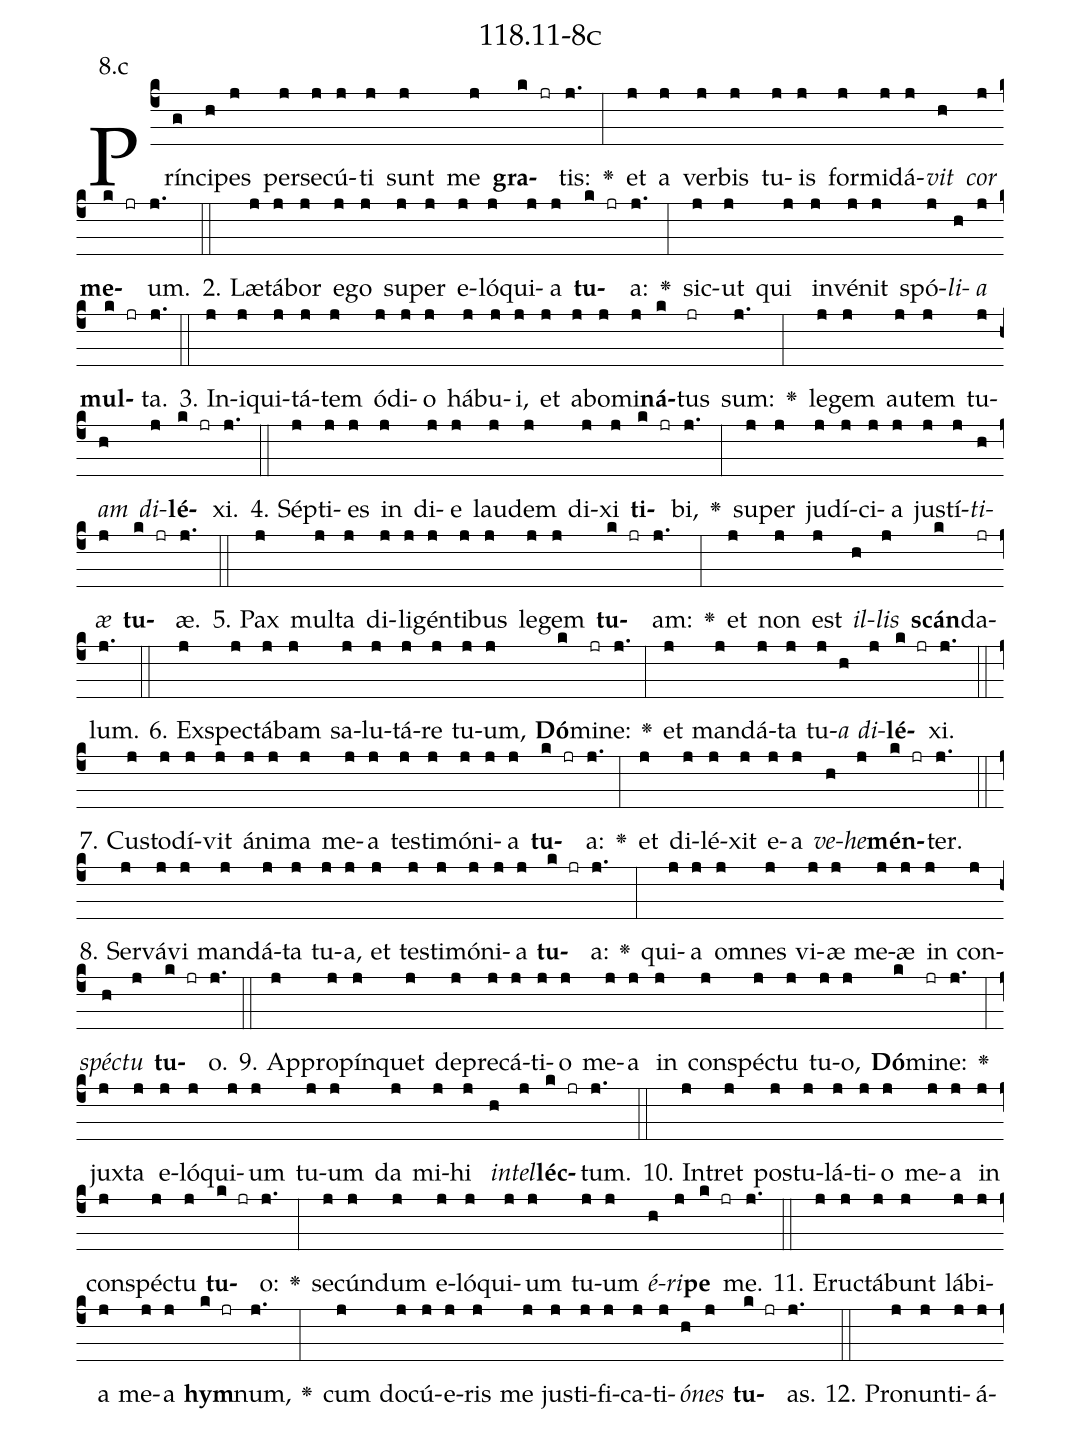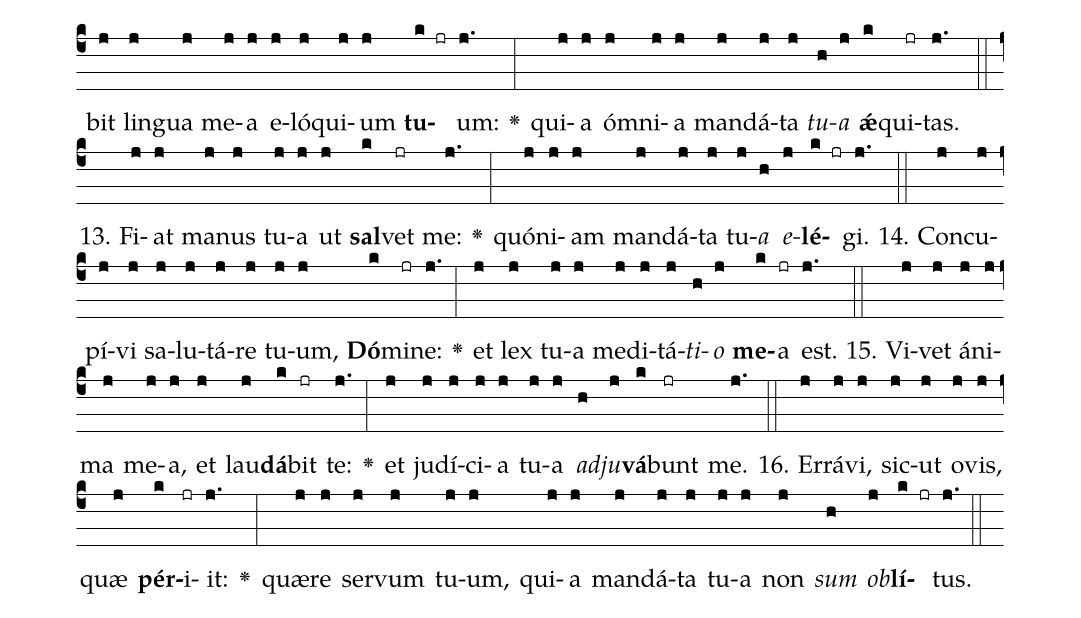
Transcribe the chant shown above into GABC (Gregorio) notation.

name: 118.11-8c;
annotation: 8.c;
%%
(c4)Prín(g)ci(h)pes(j) per(j)se(j)cú(j)ti(j) sunt(j) me(j) <b>gra</b>(k jr)tis:(j.) <v>\greheightstar</v>(:) et(j) a(j) ver(j)bis(j) tu(j)is(j) for(j)mi(j)dá(j)<i>vit</i>(h) <i>cor</i>(j) <b>me</b>(k jr)um.(j.) (::)
2. Læ(j)tá(j)bor(j) e(j)go(j) su(j)per(j) e(j)ló(j)qui(j)a(j) <b>tu</b>(k jr)a:(j.) <v>\greheightstar</v>(:) sic(j)ut(j) qui(j) in(j)vé(j)nit(j) spó(j)<i>li</i>(h)<i>a</i>(j) <b>mul</b>(k jr)ta.(j.) (::)
3. In(j)i(j)qui(j)tá(j)tem(j) ó(j)di(j)o(j) há(j)bu(j)i,(j) et(j) ab(j)o(j)mi(j)<b>ná</b>(k)tus(jr) sum:(j.) <v>\greheightstar</v>(:) le(j)gem(j) au(j)tem(j) tu(j)<i>am</i>(h) <i>di</i>(j)<b>lé</b>(k jr)xi.(j.) (::)
4. Sép(j)ti(j)es(j) in(j) di(j)e(j) lau(j)dem(j) di(j)xi(j) <b>ti</b>(k jr)bi,(j.) <v>\greheightstar</v>(:) su(j)per(j) ju(j)dí(j)ci(j)a(j) jus(j)tí(j)<i>ti</i>(h)<i>æ</i>(j) <b>tu</b>(k jr)æ.(j.) (::)
5. Pax(j) mul(j)ta(j) di(j)li(j)gén(j)ti(j)bus(j) le(j)gem(j) <b>tu</b>(k jr)am:(j.) <v>\greheightstar</v>(:) et(j) non(j) est(j) <i>il</i>(h)<i>lis</i>(j) <b>scán</b>(k)da(jr)lum.(j.) (::)
6. Ex(j)spec(j)tá(j)bam(j) sa(j)lu(j)tá(j)re(j) tu(j)um,(j) <b>Dó</b>(k)mi(jr)ne:(j.) <v>\greheightstar</v>(:) et(j) man(j)dá(j)ta(j) tu(j)<i>a</i>(h) <i>di</i>(j)<b>lé</b>(k jr)xi.(j.) (::)
7. Cus(j)to(j)dí(j)vit(j) á(j)ni(j)ma(j) me(j)a(j) tes(j)ti(j)mó(j)ni(j)a(j) <b>tu</b>(k jr)a:(j.) <v>\greheightstar</v>(:) et(j) di(j)lé(j)xit(j) e(j)a(j) <i>ve</i>(h)<i>he</i>(j)<b>mén</b>(k jr)ter.(j.) (::)
8. Ser(j)vá(j)vi(j) man(j)dá(j)ta(j) tu(j)a,(j) et(j) tes(j)ti(j)mó(j)ni(j)a(j) <b>tu</b>(k jr)a:(j.) <v>\greheightstar</v>(:) qui(j)a(j) om(j)nes(j) vi(j)æ(j) me(j)æ(j) in(j) con(j)<i>spéc</i>(h)<i>tu</i>(j) <b>tu</b>(k jr)o.(j.) (::)
9. Ap(j)pro(j)pín(j)quet(j) de(j)pre(j)cá(j)ti(j)o(j) me(j)a(j) in(j) con(j)spéc(j)tu(j) tu(j)o,(j) <b>Dó</b>(k)mi(jr)ne:(j.) <v>\greheightstar</v>(:) jux(j)ta(j) e(j)ló(j)qui(j)um(j) tu(j)um(j) da(j) mi(j)hi(j) <i>in</i>(h)<i>tel</i>(j)<b>léc</b>(k jr)tum.(j.) (::)
10. In(j)tret(j) pos(j)tu(j)lá(j)ti(j)o(j) me(j)a(j) in(j) con(j)spéc(j)tu(j) <b>tu</b>(k jr)o:(j.) <v>\greheightstar</v>(:) se(j)cún(j)dum(j) e(j)ló(j)qui(j)um(j) tu(j)um(j) <i>é</i>(h)<i>ri</i>(j)<b>pe</b>(k jr) me.(j.) (::)
11. E(j)ruc(j)tá(j)bunt(j) lá(j)bi(j)a(j) me(j)a(j) <b>hym</b>(k jr)num,(j.) <v>\greheightstar</v>(:) cum(j) do(j)cú(j)e(j)ris(j) me(j) jus(j)ti(j)fi(j)ca(j)ti(j)<i>ó</i>(h)<i>nes</i>(j) <b>tu</b>(k jr)as.(j.) (::)
12. Pro(j)nun(j)ti(j)á(j)bit(j) lin(j)gua(j) me(j)a(j) e(j)ló(j)qui(j)um(j) <b>tu</b>(k jr)um:(j.) <v>\greheightstar</v>(:) qui(j)a(j) óm(j)ni(j)a(j) man(j)dá(j)ta(j) <i>tu</i>(h)<i>a</i>(j) <b>ǽ</b>(k)qui(jr)tas.(j.) (::)
13. Fi(j)at(j) ma(j)nus(j) tu(j)a(j) ut(j) <b>sal</b>(k)vet(jr) me:(j.) <v>\greheightstar</v>(:) quón(j)i(j)am(j) man(j)dá(j)ta(j) tu(j)<i>a</i>(h) <i>e</i>(j)<b>lé</b>(k jr)gi.(j.) (::)
14. Con(j)cu(j)pí(j)vi(j) sa(j)lu(j)tá(j)re(j) tu(j)um,(j) <b>Dó</b>(k)mi(jr)ne:(j.) <v>\greheightstar</v>(:) et(j) lex(j) tu(j)a(j) me(j)di(j)tá(j)<i>ti</i>(h)<i>o</i>(j) <b>me</b>(k)a(jr) est.(j.) (::)
15. Vi(j)vet(j) á(j)ni(j)ma(j) me(j)a,(j) et(j) lau(j)<b>dá</b>(k)bit(jr) te:(j.) <v>\greheightstar</v>(:) et(j) ju(j)dí(j)ci(j)a(j) tu(j)a(j) <i>ad</i>(h)<i>ju</i>(j)<b>vá</b>(k)bunt(jr) me.(j.) (::)
16. Er(j)rá(j)vi,(j) sic(j)ut(j) o(j)vis,(j) quæ(j) <b>pér</b>(k)i(jr)it:(j.) <v>\greheightstar</v>(:) quæ(j)re(j) ser(j)vum(j) tu(j)um,(j) qui(j)a(j) man(j)dá(j)ta(j) tu(j)a(j) non(j) <i>sum</i>(h) <i>ob</i>(j)<b>lí</b>(k jr)tus.(j.) (::)
